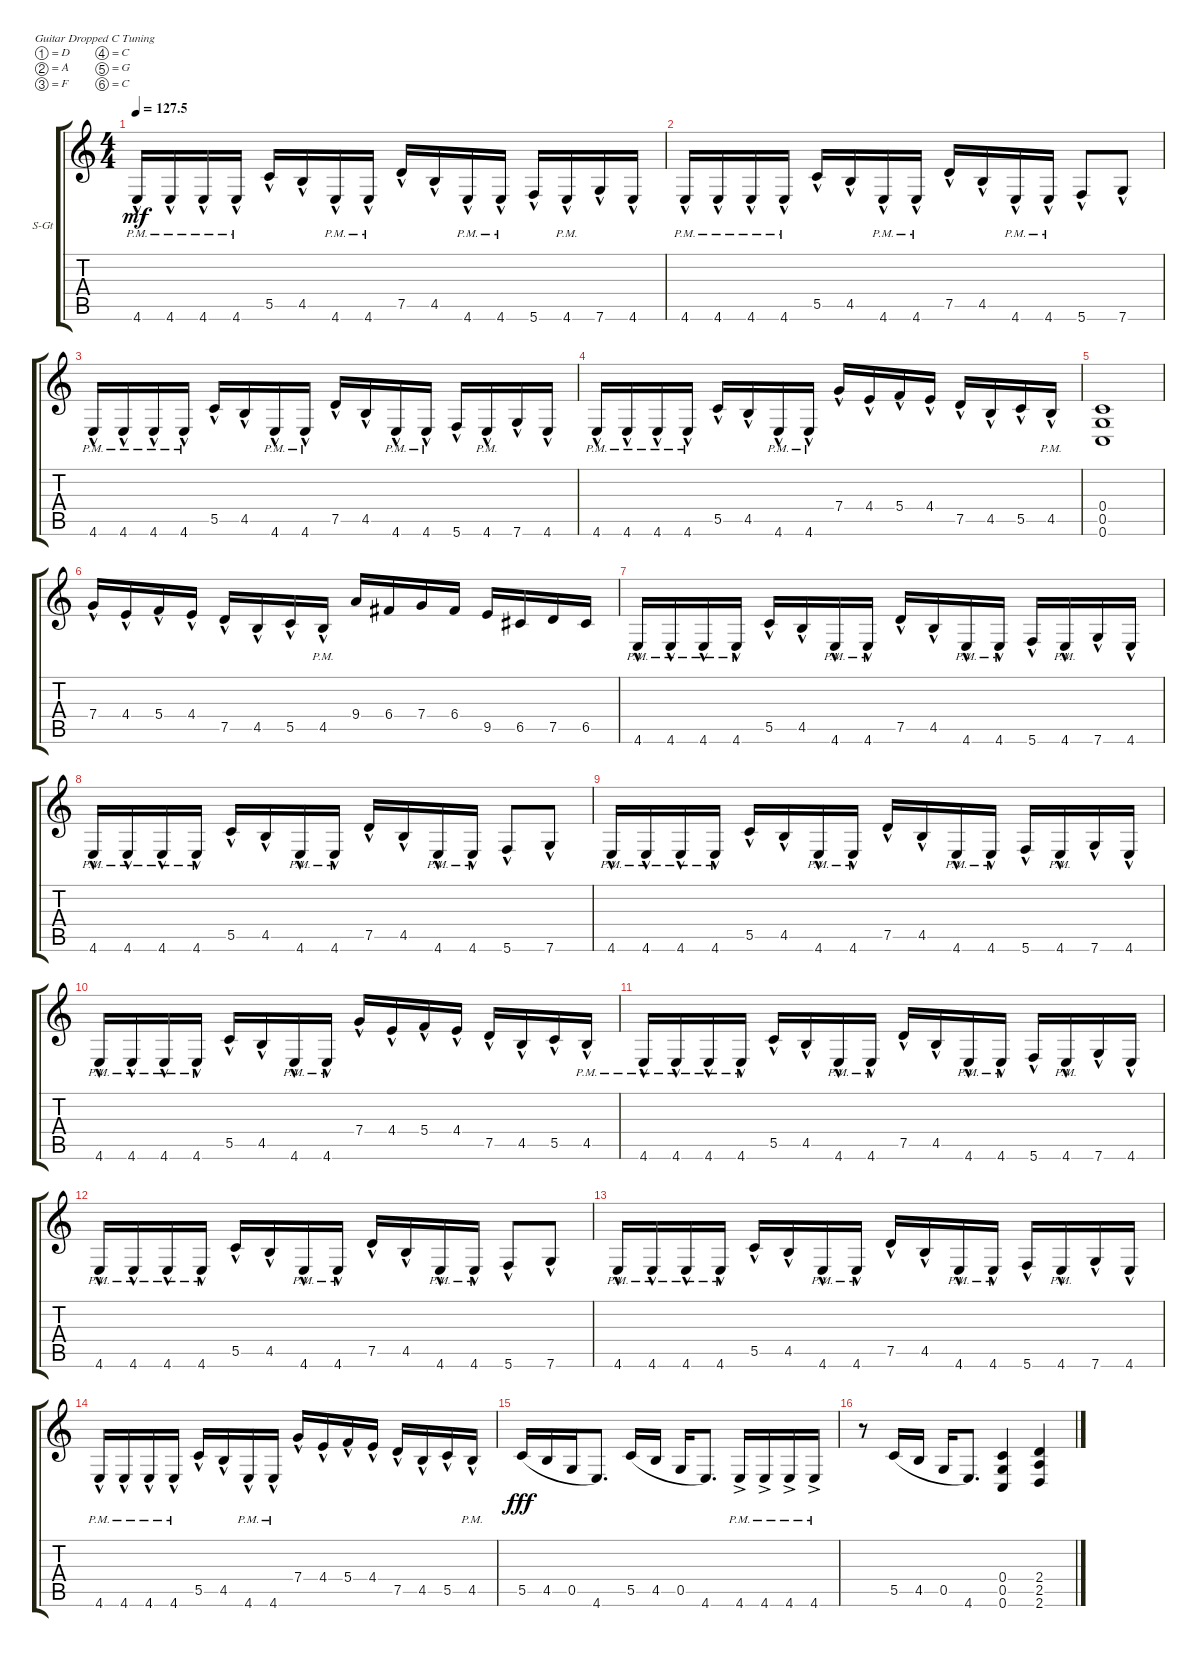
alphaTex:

\defaultSystemsLayout 4
\bracketExtendMode groupsimilarinstruments
\firstSystemTrackNameOrientation horizontal
\otherSystemsTrackNameOrientation horizontal
\track ("Steel Guitar" "S-Gt") {instrument acousticguitarsteel}
\staff {score tabs}
\tuning (D4 A3 F3 C3 G2 C2)
\ts (4 4)
\tempo
127.5
\accidentals auto
\clef g2
\ottava regular
\simile none
\ks c
4.6{hac pm}.16{dy mf} 4.6{hac pm}.16 4.6{hac pm}.16 4.6{hac pm}.16 5.5{hac}.16 4.5{hac}.16 4.6{hac pm}.16 4.6{hac pm}.16 7.5{hac}.16 4.5{hac}.16 4.6{hac pm}.16 4.6{hac pm}.16 5.6{hac}.16 4.6{hac pm}.16 7.6{hac}.16 4.6{hac}.16 |
4.6{hac pm}.16 4.6{hac pm}.16 4.6{hac pm}.16 4.6{hac pm}.16 5.5{hac}.16 4.5{hac}.16 4.6{hac pm}.16 4.6{hac pm}.16 7.5{hac}.16 4.5{hac}.16 4.6{hac pm}.16 4.6{hac pm}.16 5.6{hac}.8 7.6{hac}.8 |
4.6{hac pm}.16 4.6{hac pm}.16 4.6{hac pm}.16 4.6{hac pm}.16 5.5{hac}.16 4.5{hac}.16 4.6{hac pm}.16 4.6{hac pm}.16 7.5{hac}.16 4.5{hac}.16 4.6{hac pm}.16 4.6{hac pm}.16 5.6{hac}.16 4.6{hac pm}.16 7.6{hac}.16 4.6{hac}.16 |
4.6{hac pm}.16 4.6{hac pm}.16 4.6{hac pm}.16 4.6{hac pm}.16 5.5{hac}.16 4.5{hac}.16 4.6{hac pm}.16 4.6{hac pm}.16 7.4{hac}.16 4.4{hac}.16 5.4{hac}.16 4.4{hac}.16 7.5{hac}.16 4.5{hac}.16 5.5{hac}.16 4.5{hac pm}.16 |
(0.6 0.5 0.4).1 |
7.4{hac}.16 4.4{hac}.16 5.4{hac}.16 4.4{hac}.16 7.5{hac}.16 4.5{hac}.16 5.5{hac}.16 4.5{hac pm}.16 9.4.16 6.4.16 7.4.16 6.4.16 9.5.16 6.5.16 7.5.16 6.5.16 |
4.6{hac pm}.16 4.6{hac pm}.16 4.6{hac pm}.16 4.6{hac pm}.16 5.5{hac}.16 4.5{hac}.16 4.6{hac pm}.16 4.6{hac pm}.16 7.5{hac}.16 4.5{hac}.16 4.6{hac pm}.16 4.6{hac pm}.16 5.6{hac}.16 4.6{hac pm}.16 7.6{hac}.16 4.6{hac}.16 |
4.6{hac pm}.16 4.6{hac pm}.16 4.6{hac pm}.16 4.6{hac pm}.16 5.5{hac}.16 4.5{hac}.16 4.6{hac pm}.16 4.6{hac pm}.16 7.5{hac}.16 4.5{hac}.16 4.6{hac pm}.16 4.6{hac pm}.16 5.6{hac}.8 7.6{hac}.8 |
4.6{hac pm}.16 4.6{hac pm}.16 4.6{hac pm}.16 4.6{hac pm}.16 5.5{hac}.16 4.5{hac}.16 4.6{hac pm}.16 4.6{hac pm}.16 7.5{hac}.16 4.5{hac}.16 4.6{hac pm}.16 4.6{hac pm}.16 5.6{hac}.16 4.6{hac pm}.16 7.6{hac}.16 4.6{hac}.16 |
4.6{hac pm}.16 4.6{hac pm}.16 4.6{hac pm}.16 4.6{hac pm}.16 5.5{hac}.16 4.5{hac}.16 4.6{hac pm}.16 4.6{hac pm}.16 7.4{hac}.16 4.4{hac}.16 5.4{hac}.16 4.4{hac}.16 7.5{hac}.16 4.5{hac}.16 5.5{hac}.16 4.5{hac pm}.16 |
4.6{hac pm}.16 4.6{hac pm}.16 4.6{hac pm}.16 4.6{hac pm}.16 5.5{hac}.16 4.5{hac}.16 4.6{hac pm}.16 4.6{hac pm}.16 7.5{hac}.16 4.5{hac}.16 4.6{hac pm}.16 4.6{hac pm}.16 5.6{hac}.16 4.6{hac pm}.16 7.6{hac}.16 4.6{hac}.16 |
4.6{hac pm}.16 4.6{hac pm}.16 4.6{hac pm}.16 4.6{hac pm}.16 5.5{hac}.16 4.5{hac}.16 4.6{hac pm}.16 4.6{hac pm}.16 7.5{hac}.16 4.5{hac}.16 4.6{hac pm}.16 4.6{hac pm}.16 5.6{hac}.8 7.6{hac}.8 |
4.6{hac pm}.16 4.6{hac pm}.16 4.6{hac pm}.16 4.6{hac pm}.16 5.5{hac}.16 4.5{hac}.16 4.6{hac pm}.16 4.6{hac pm}.16 7.5{hac}.16 4.5{hac}.16 4.6{hac pm}.16 4.6{hac pm}.16 5.6{hac}.16 4.6{hac pm}.16 7.6{hac}.16 4.6{hac}.16 |
4.6{hac pm}.16 4.6{hac pm}.16 4.6{hac pm}.16 4.6{hac pm}.16 5.5{hac}.16 4.5{hac}.16 4.6{hac pm}.16 4.6{hac pm}.16 7.4{hac}.16 4.4{hac}.16 5.4{hac}.16 4.4{hac}.16 7.5{hac}.16 4.5{hac}.16 5.5{hac}.16 4.5{hac pm}.16 |
5.5.16{dy fff legatoorigin} 4.5.16{legatoorigin} 0.5.16{legatoorigin} 4.6.8{d} 5.5.16{legatoorigin} 4.5.16{legatoorigin} 0.5.16{legatoorigin} 4.6.8{d} 4.6{ac pm}.16 4.6{ac pm}.16 4.6{ac pm}.16 4.6{ac pm}.16 |
r.8 5.5.16{legatoorigin} 4.5.16{legatoorigin} 0.5.16{legatoorigin} 4.6.8{d} (0.6 0.5 0.4).4 (2.6 2.5 2.4).4
